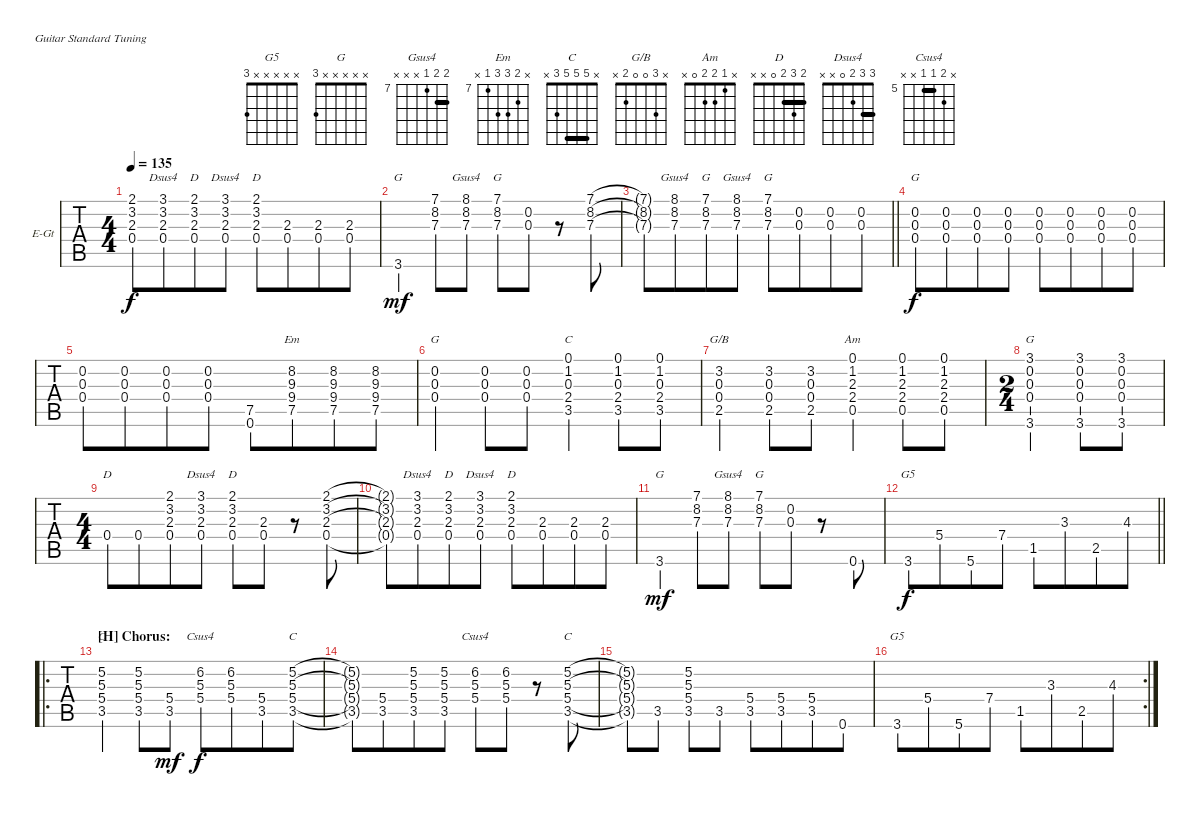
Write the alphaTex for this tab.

\bracketExtendMode groupsimilarinstruments
\firstSystemTrackNameOrientation horizontal
\otherSystemsTrackNameOrientation horizontal
\track ("Guitar Combo" "E-Gt") {instrument distortionguitar}
\staff {tabs}
\tuning (E4 B3 G3 D3 A2 E2)
\chord ("G5" x x x x x 3)
\chord ("G" 7 8 7 x x x) {firstfret 7 barre 7}
\chord ("Gsus4" 8 8 7 x x x) {firstfret 7 barre 8}
\chord ("Em" x 8 9 9 7 x) {firstfret 7}
\chord ("G" x 0 0 0 x x)
\chord ("C" x 1 0 2 3 x)
\chord ("G/B" x 3 0 0 2 x)
\chord ("Am" x 1 2 2 0 x)
\chord ("G" 3 0 0 0 x 3)
\chord ("D" x x x 0 x x)
\chord ("Dsus4" 3 3 2 0 x x) {barre 3}
\chord ("D" 2 3 2 0 x x) {barre 2}
\chord ("G" x x x x x 3)
\chord ("C" x 5 5 5 3 x) {barre (5 5)}
\chord ("Csus4" x 6 5 5 3 x) {firstfret 3}
\chord ("Csus4" x 6 5 5 x x) {firstfret 5 barre 5}
\ts (4 4)
\tempo 135
\clef g2
\ks c
(0.4{t} 2.3{t} 3.2{t} 2.1{t}).8{dy f beam merge} (0.4 2.3 3.2 3.1).8{ch "Dsus4" beam merge} (0.4 2.3 3.2 2.1).8{ch "D" beam merge} (0.4 2.3 3.2 3.1).8{ch "Dsus4"} (0.4 2.3 3.2 2.1).8{ch "D" beam merge} (0.4{st} 2.3{st}).8{beam merge} (0.4{st} 2.3{st}).8{beam merge} (0.4{st} 2.3{st}).8 |
3.6.4{ch "G" dy mf} (7.3 8.2 7.1).8 (7.3 8.2 8.1).8{ch "Gsus4"} (7.3 8.2 7.1).8{ch "G"} (0.3{st} 0.2{st}).8 r.8 (7.3 8.2 7.1).8 |
\barLineRight lightlight
(7.3{t} 8.2{t} 7.1{t}).8{beam merge} (7.3 8.2 8.1).8{ch "Gsus4" beam merge} (7.3 8.2 7.1).8{ch "G" beam merge} (7.3 8.2 8.1).8{ch "Gsus4"} (7.3 8.2 7.1).8{ch "G" beam merge} (0.2{st} 0.3{st}).8{beam merge} (0.2{st} 0.3{st}).8{beam merge} (0.2{st} 0.3{st}).8 |
(0.4{st} 0.3{st} 0.2).8{ch "G" dy f beam merge} (0.4{st} 0.3{st} 0.2).8{beam merge} (0.4{st} 0.3{st} 0.2).8{beam merge} (0.4{st} 0.3{st} 0.2).8{beam split} (0.4{st} 0.3{st} 0.2).8{beam merge} (0.4{st} 0.3{st} 0.2).8{beam merge} (0.4{st} 0.3{st} 0.2).8{beam merge} (0.4{st} 0.3{st} 0.2).8{beam merge} |
(0.4{st} 0.3{st} 0.2).8{beam merge} (0.4{st} 0.3{st} 0.2).8{beam merge} (0.4{st} 0.3{st} 0.2).8{beam merge} (0.4{st} 0.3{st} 0.2).8{beam split} (7.5 0.6).8{beam merge} (9.3 9.4 7.5 8.2).8{ch "Em" beam merge} (9.3 9.4 7.5 8.2).8{beam merge} (9.3 9.4 7.5 8.2).8 |
(0.4 0.3 0.2).4{ch "G" beam merge} (0.4 0.3 0.2).8{beam merge} (0.4 0.3 0.2).8{beam split} (3.5 2.4 0.3 1.2 0.1).4{ch "C"} (3.5 2.4 0.3 1.2 0.1).8 (3.5 2.4 0.3 1.2 0.1).8 |
(2.5 0.4 0.3 3.2).4{ch "G/B"} (2.5 0.4 0.3 3.2).8 (2.5 0.4 0.3 3.2).8 (0.5 2.4 2.3 1.2 0.1).4{ch "Am"} (0.5 2.4 2.3 1.2 0.1).8 (0.5 2.4 2.3 1.2 0.1).8 |
\ts (2 4)
(3.6 0.4 0.3 0.2 3.1).4{ch "G"} (3.6 0.4 0.3 0.2 3.1).8 (3.6 0.4 0.3 0.2 3.1).8 |
\ts (4 4)
0.4{st}.8{ch "D" beam merge} 0.4{st}.8{beam merge} (0.4 2.3 3.2 2.1).8{beam merge} (0.4 2.3 3.2 3.1).8{ch "Dsus4"} (0.4 2.3 3.2 2.1).8{ch "D"} (0.4 2.3).8 r.8 (0.4 2.3 3.2 2.1).8 |
(0.4{t} 2.3{t} 3.2{t} 2.1{t}).8{beam merge} (0.4 2.3 3.2 3.1).8{ch "Dsus4" beam merge} (0.4 2.3 3.2 2.1).8{ch "D" beam merge} (0.4 2.3 3.2 3.1).8{ch "Dsus4"} (0.4 2.3 3.2 2.1).8{ch "D" beam merge} (0.4{st} 2.3{st}).8{beam merge} (0.4{st} 2.3{st}).8{beam merge} (0.4{st} 2.3{st}).8 |
3.6.4{ch "G" dy mf} (7.3 8.2 7.1).8 (7.3 8.2 8.1).8{ch "Gsus4"} (7.3 8.2 7.1).8{ch "G"} (0.3{st} 0.2{st}).8 r.8 0.6.8 |
\barLineRight lightlight
3.6.8{ch "G5" dy f beam merge} 5.4.8{beam merge} 5.6.8{beam merge} 7.4.8 1.5.8{beam merge} 3.3.8{beam merge} 2.5.8{beam merge} 4.3.8 |
\ro
\section ("H" "Chorus:")
(5.3 5.4 3.5 5.2).4{ch "C"} (5.3 5.4 3.5 5.2).8 (3.5 5.4).8{dy mf} (6.2 5.3 5.4).8{ch "Csus4" dy f beam merge} (6.2 5.3 5.4).8{beam merge} (3.5 5.4).8{beam merge} (5.2 5.3 5.4 3.5).8{ch "C"} |
(5.2{t} 5.3{t} 5.4{t} 3.5{t}).8{beam merge} (3.5 5.4).8{beam merge} (5.2 5.3 5.4 3.5).8{beam merge} (5.2 5.3 5.4 3.5).8 (6.2 5.3 5.4).8{ch "Csus4"} (6.2 5.3 5.4).8 r.8 (5.2 5.3 5.4 3.5).8{ch "C"} |
(5.2{t} 5.3{t} 5.4{t} 3.5{t}).8 3.5.8 (5.2 5.3 5.4 3.5).8 3.5.8 (5.4 3.5).8{beam merge} (5.4 3.5).8{beam merge} (5.4 3.5).8{beam merge} 0.6.8 |
\rc 2
3.6.8{ch "G5" beam merge} 5.4.8{beam merge} 5.6.8{beam merge} 7.4.8 1.5.8{beam merge} 3.3.8{beam merge} 2.5.8{beam merge} 4.3.8
